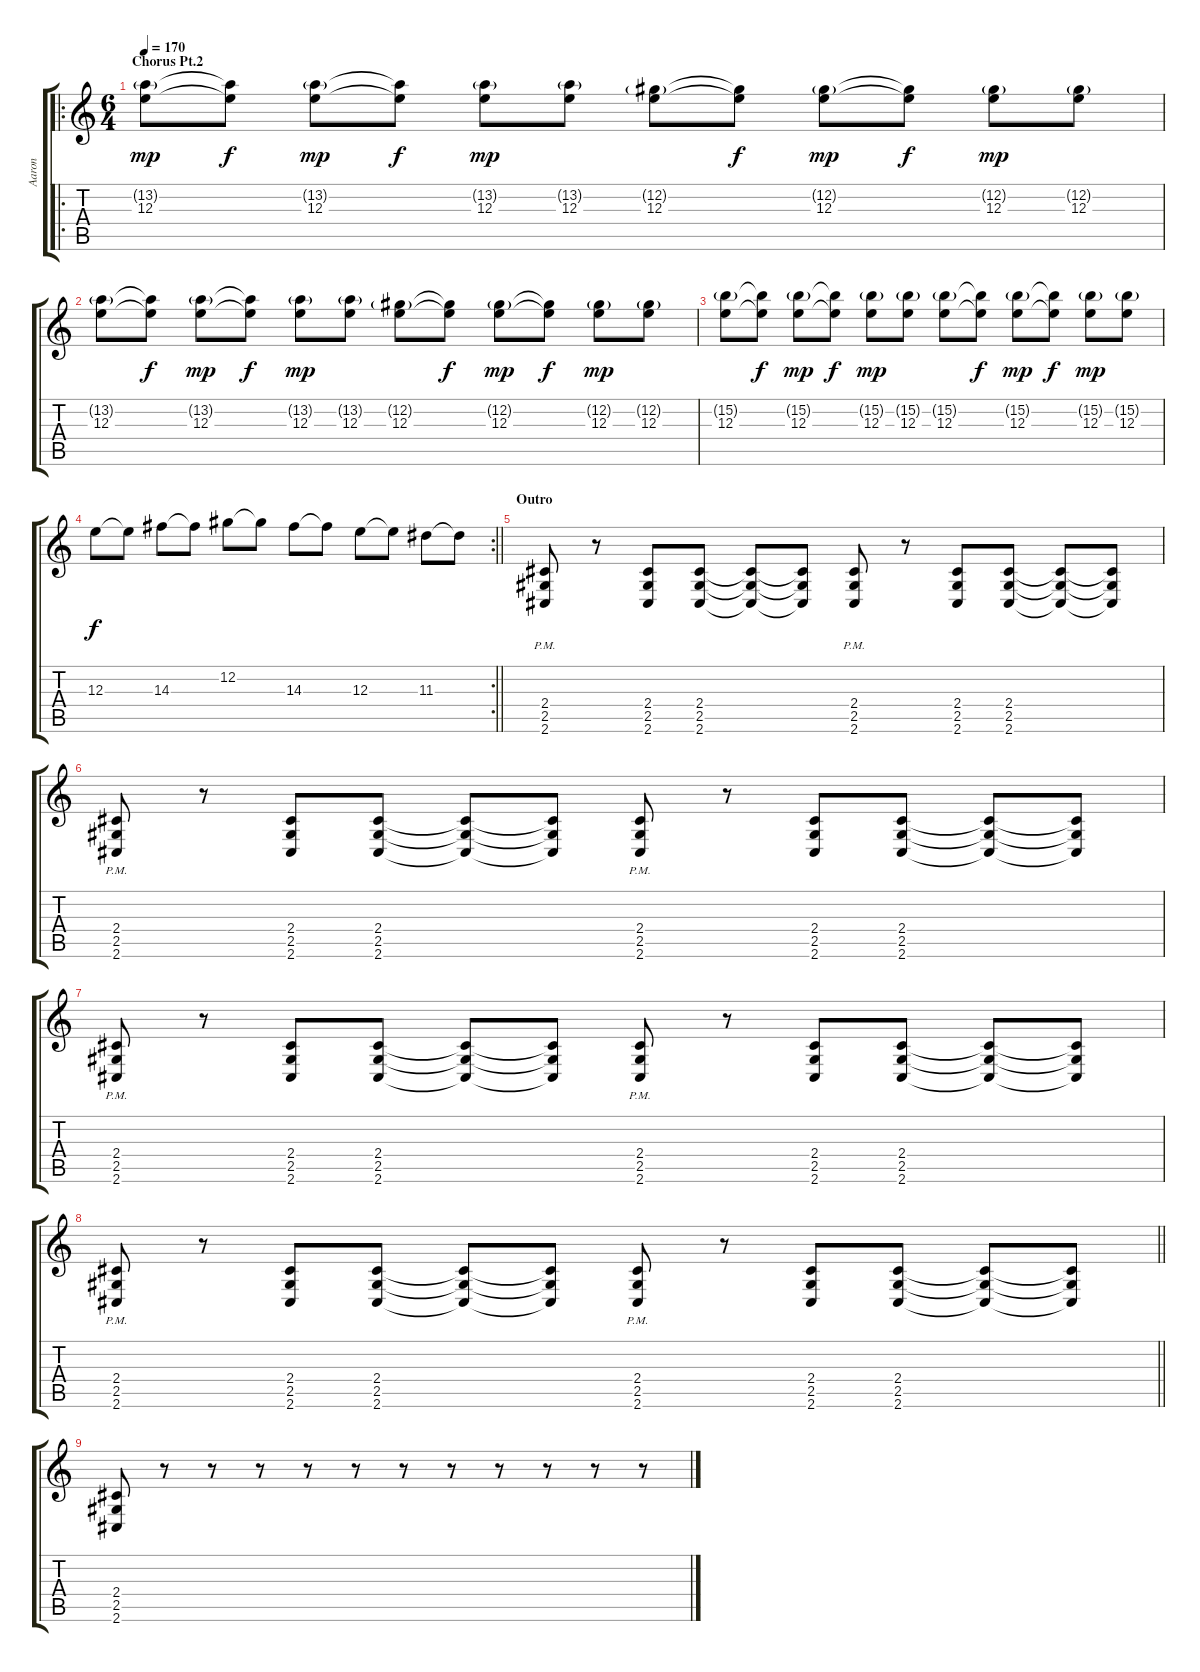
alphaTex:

\track ("Aaron" "Aaron") {instrument distortionguitar}
\staff {score tabs}
\tuning (Db4 Ab3 E3 B2 Gb2 B1) {hide}
\ro
\ts (6 4)
\section ("" "Chorus Pt.2")
\tempo 170
\clef g2
\ks c
(13.2{g} 12.3).8{dy mp instrument distortionguitar} (13.2{t} 12.3{t}).8{dy f} (13.2{g} 12.3).8{dy mp} (13.2{t} 12.3{t}).8{dy f} (13.2{g} 12.3).8{dy mp} (13.2{g} 12.3).8 (12.2{g} 12.3).8 (12.2{t} 12.3{t}).8{dy f} (12.2{g} 12.3).8{dy mp} (12.2{t} 12.3{t}).8{dy f} (12.2{g} 12.3).8{dy mp} (12.2{g} 12.3).8 |
(13.2{g} 12.3).8{instrument distortionguitar} (13.2{t} 12.3{t}).8{dy f} (13.2{g} 12.3).8{dy mp} (13.2{t} 12.3{t}).8{dy f} (13.2{g} 12.3).8{dy mp} (13.2{g} 12.3).8 (12.2{g} 12.3).8 (12.2{t} 12.3{t}).8{dy f} (12.2{g} 12.3).8{dy mp} (12.2{t} 12.3{t}).8{dy f} (12.2{g} 12.3).8{dy mp} (12.2{g} 12.3).8 |
(15.2{g} 12.3).8 (15.2{t} 12.3{t}).8{dy f} (15.2{g} 12.3).8{dy mp} (15.2{t} 12.3{t}).8{dy f} (15.2{g} 12.3).8{dy mp} (15.2{g} 12.3).8 (15.2{g} 12.3).8 (15.2{t} 12.3{t}).8{dy f} (15.2{g} 12.3).8{dy mp} (15.2{t} 12.3{t}).8{dy f} (15.2{g} 12.3).8{dy mp} (15.2{g} 12.3).8 |
\rc 2
\barLineRight lightlight
12.3.8{dy f} 12.3{t}.8 14.3.8 14.3{t}.8 12.2.8 12.2{t}.8 14.3.8 14.3{t}.8 12.3.8 12.3{t}.8 11.3.8 11.3{t}.8 |
\section ("" "Outro")
(2.4{pm} 2.5{pm} 2.6{pm}).8 r.8 (2.4 2.5 2.6).8 (2.4 2.5 2.6).8 (2.4{t} 2.5{t} 2.6{t}).8 (2.4{t} 2.5{t} 2.6{t}).8 (2.4{pm} 2.5{pm} 2.6{pm}).8 r.8 (2.4 2.5 2.6).8 (2.4 2.5 2.6).8 (2.4{t} 2.5{t} 2.6{t}).8 (2.4{t} 2.5{t} 2.6{t}).8 |
(2.4{pm} 2.5{pm} 2.6{pm}).8 r.8 (2.4 2.5 2.6).8 (2.4 2.5 2.6).8 (2.4{t} 2.5{t} 2.6{t}).8 (2.4{t} 2.5{t} 2.6{t}).8 (2.4{pm} 2.5{pm} 2.6{pm}).8 r.8 (2.4 2.5 2.6).8 (2.4 2.5 2.6).8 (2.4{t} 2.5{t} 2.6{t}).8 (2.4{t} 2.5{t} 2.6{t}).8 |
(2.4{pm} 2.5{pm} 2.6{pm}).8 r.8 (2.4 2.5 2.6).8 (2.4 2.5 2.6).8 (2.4{t} 2.5{t} 2.6{t}).8 (2.4{t} 2.5{t} 2.6{t}).8 (2.4{pm} 2.5{pm} 2.6{pm}).8 r.8 (2.4 2.5 2.6).8 (2.4 2.5 2.6).8 (2.4{t} 2.5{t} 2.6{t}).8 (2.4{t} 2.5{t} 2.6{t}).8 |
\barLineRight lightlight
(2.4{pm} 2.5{pm} 2.6{pm}).8 r.8 (2.4 2.5 2.6).8 (2.4 2.5 2.6).8 (2.4{t} 2.5{t} 2.6{t}).8 (2.4{t} 2.5{t} 2.6{t}).8 (2.4{pm} 2.5{pm} 2.6{pm}).8 r.8 (2.4 2.5 2.6).8 (2.4 2.5 2.6).8 (2.4{t} 2.5{t} 2.6{t}).8 (2.4{t} 2.5{t} 2.6{t}).8 |
(2.4 2.5 2.6).8 r.8 r.8 r.8 r.8 r.8 r.8 r.8 r.8 r.8 r.8 r.8
